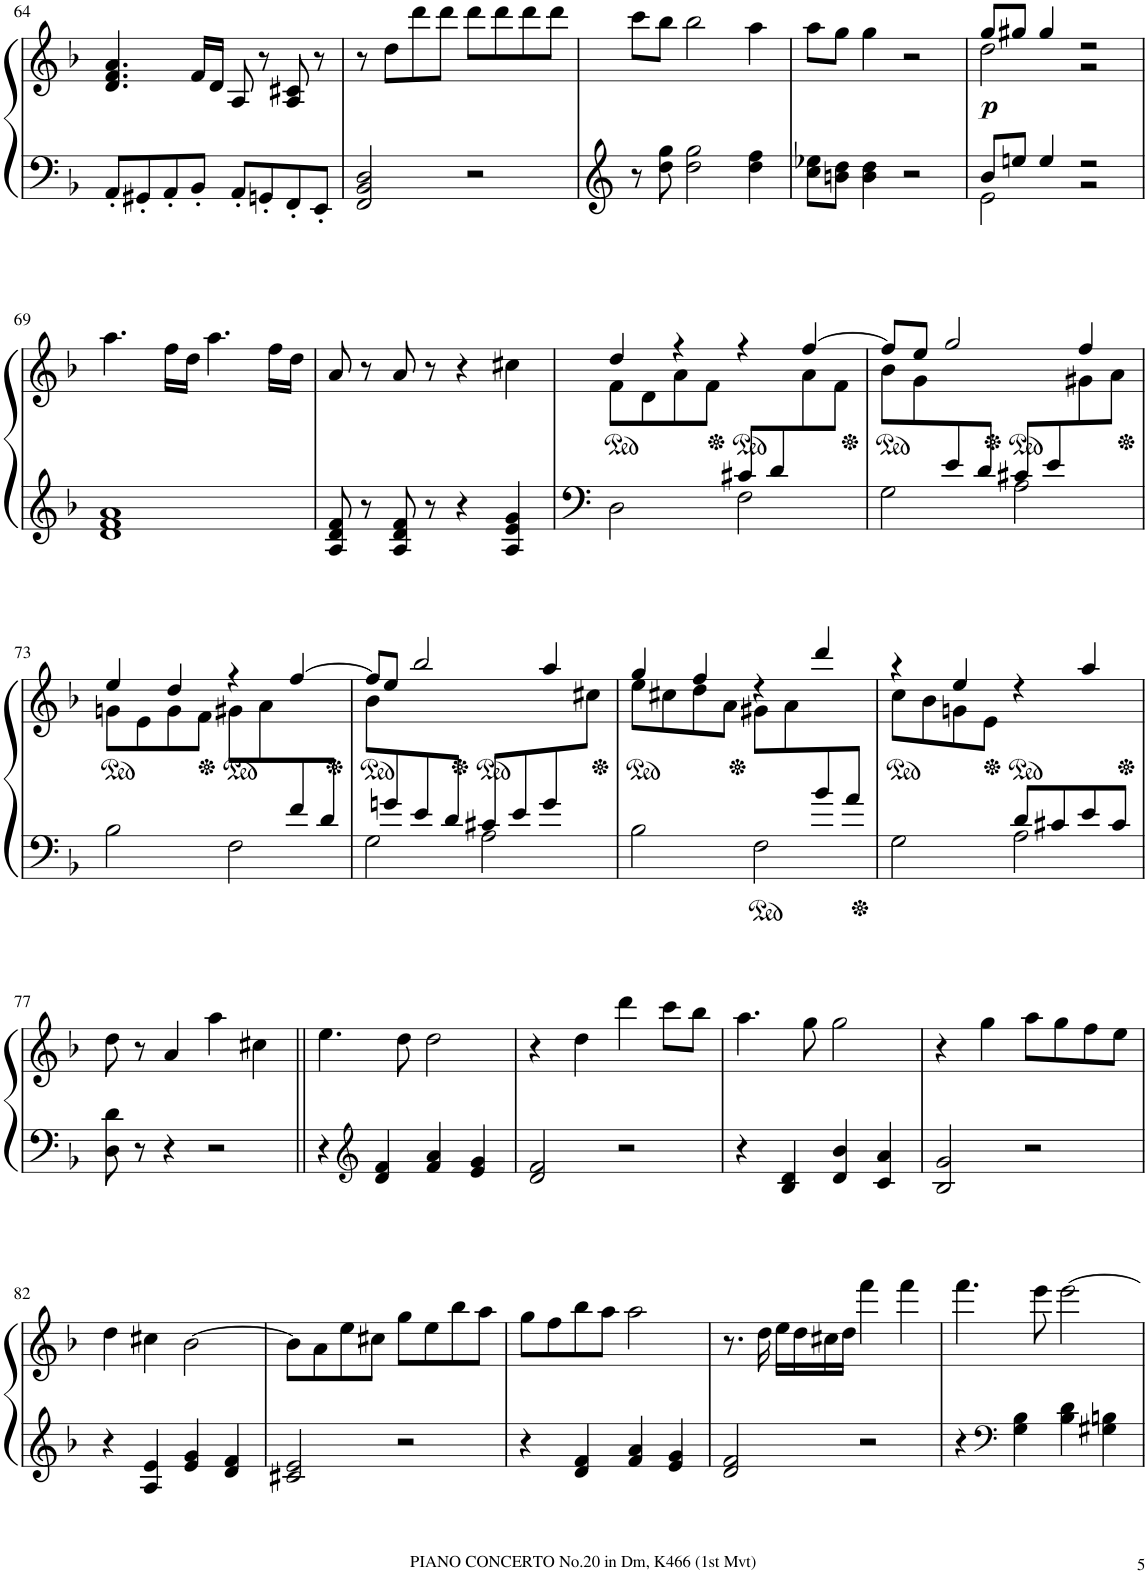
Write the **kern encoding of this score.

**kern	**kern	**dynam
*part1	*part1	*part1
*staff2	*staff1	*staff1/2
*I"ピアノ	*	*
!!LO:PB:g=z
*clefG2	*clefG2	*
*k[b-]	*k[b-]	*
*M4/4	*M4/4	*
*met(c)	*met(c)	*
=64	=64	=64
8AA'/L	4.d/ 4.f/ 4.a/	.
8GG#X'/	.	.
8AA'/	.	.
8BB-'/J	16f/LL	.
.	16d/JJ	.
8AA'/L	8A/	.
8GGn'/	8r	.
8FF'/	8A/ 8c#X/	.
8EE'/J	8r	.
=65	=65	=65
2FF/ 2BB-/ 2D/	8r	.
.	8dd\L	.
.	8ddd\	.
.	8ddd\J	.
2r	8ddd\L	.
.	8ddd\	.
.	8ddd\	.
.	8ddd\J	.
=66	=66	=66
8r	8ccc\L	.
8dd\ 8gg\	8bb-\J	.
2dd\ 2gg\	2bb-\	.
4dd\ 4ff\	4aa\	.
=67	=67	=67
8cc\ 8ee-X\L	8aa\L	.
8bn\ 8dd\J	8gg\J	.
4b\ 4dd\	4gg\	.
2r	2r	.
=68	=68	=68
*^	*^	*
!	!	!	!	!LO:DY:b
8b-/L	2e\	8gg/L	2dd\	p
8een/J	.	8gg#X/J	.	.
4ee/	.	4gg#/	.	.
2r	2r	2r	2r	.
*v	*v	*	*	*
*	*v	*v	*
!!LO:LB:g=z
=69	=69	=69
1d 1f 1a	4.aa\	.
.	16ff\LL	.
.	16dd\JJ	.
.	4.aa\	.
.	16ff\LL	.
.	16dd\JJ	.
=70	=70	=70
8A/ 8d/ 8f/	8a/	.
8r	8r	.
8A/ 8d/ 8f/	8a/	.
8r	8r	.
4r	4r	.
4A/ 4e/ 4g/	4cc#X\	.
=71	=71	=71
*^	*	*
*	*	*ped	*
*	*	*^	*
2ryy	2D\	4dd/	8f\L	.
.	.	.	8d\	.
.	.	4r	8a\	.
.	.	.	8f\J	.
*	*	*Xped	*	*
*	*	*ped	*	*
8c#X/L	2F\	4r	4ryy	.
8d/	.	.	.	.
4ryy	.	[4ff/	8a\	.
.	.	.	8f\J	.
=72	=72	=72	=72	=72
*	*	*Xped	*	*
*	*	*ped	*	*
4ryy	2G\	8ff/L]	8b-\L	.
.	.	8ee/J	8g\	.
8e/	.	2gg/	2ryy	.
8d/J	.	.	.	.
*ped	*	*	*	*
8c#X/L	2A\	.	.	.
8e/	.	.	.	.
4ryy	.	4ff/	8g#X\	.
.	.	.	8a\J	.
!!LO:LB:g=z	!!
=73	=73	=73	=73	=73
*	*	*Xped	*	*
*	*	*ped	*	*
2.ryy	2B-\	4ee/	8gn\L	.
.	.	.	8e\	.
.	.	4dd/	8g\	.
.	.	.	8f\J	.
*	*	*Xped	*	*
*	*	*ped	*	*
.	2F\	4r	8g#X\L	.
.	.	.	8a\	.
8f/	.	[4ff/	4ryy	.
8d/J	.	.	.	.
=74	=74	=74	=74	=74
*	*	*Xped	*	*
*	*	*ped	*	*
8ryy	2G\	8ff/L]	8b-\L	.
8gn/	.	8ee/J	2.ryy	.
8e/	.	2bb-/	.	.
8d/J	.	.	.	.
*Xped	*	*	*	*
*ped	*	*	*	*
8c#X/L	2A\	.	.	.
8e/	.	.	.	.
8g/	.	4aa/	.	.
8ryy	.	.	8cc#X\J	.
=75	=75	=75	=75	=75
*	*	*Xped	*	*
*	*	*ped	*	*
2.ryy	2B-\	4gg/	8ee\L	.
.	.	.	8cc#X\	.
.	.	4ff/	8dd\	.
.	.	.	8a\J	.
*ped	*	*	*	*
*	*	*Xped	*	*
.	2F\	4r	8g#X\L	.
.	.	.	8a\	.
8b-/	.	4ddd/	4ryy	.
8a/J	.	.	.	.
=76	=76	=76	=76	=76
*Xped	*	*	*	*
*	*	*ped	*	*
2ryy	2G\	4r	8cc\L	.
.	.	.	8b-\	.
.	.	4ee/	8gn\	.
.	.	.	8e\J	.
*	*	*Xped	*	*
8d/L	2A\	4r	2ryy	.
8c#X/	.	.	.	.
8e/	.	4aa/	.	.
8c#/J	.	.	.	.
*v	*v	*	*	*
*	*v	*v	*
!!LO:LB:g=z
=77	=77	=77
*	*Xped	*
8D\ 8d\	8dd\	.
8r	8r	.
4r	4a/	.
2r	4aa\	.
.	4cc#X\	.
=78||	=78||	=78||
4r	4.ee\	.
*clefG2	*	*
4d/ 4f/	.	.
.	8dd\	.
4f/ 4a/	2dd\	.
4e/ 4g/	.	.
=79	=79	=79
2d/ 2f/	4r	.
.	4dd\	.
2r	4ddd\	.
.	8ccc\L	.
.	8bb-\J	.
=80	=80	=80
4r	4.aa\	.
4B-/ 4d/	.	.
.	8gg\	.
4d/ 4b-/	2gg\	.
4c/ 4a/	.	.
=81	=81	=81
2B-/ 2g/	4r	.
.	4gg\	.
2r	8aa\L	.
.	8gg\	.
.	8ff\	.
.	8ee\J	.
!!LO:LB:g=z
=82	=82	=82
4r	4dd\	.
4A/ 4e/	4cc#X\	.
4e/ 4g/	[2b-\	.
4d/ 4f/	.	.
=83	=83	=83
2c#X/ 2e/	8b-\L]	.
.	8a\	.
.	8ee\	.
.	8cc#X\J	.
2r	8gg\L	.
.	8ee\	.
.	8bb-\	.
.	8aa\J	.
=84	=84	=84
4r	8gg\L	.
.	8ff\	.
4d/ 4f/	8bb-\	.
.	8aa\J	.
4f/ 4a/	2aa\	.
4e/ 4g/	.	.
=85	=85	=85
2d/ 2f/	8.r	.
.	16dd\	.
.	16ee\LL	.
.	16dd\	.
.	16cc#X\	.
.	16dd\JJ	.
2r	4fff\	.
.	4fff\	.
=86	=86	=86
4r	4.fff\	.
*clefF4	*	*
4G\ 4B-\	.	.
.	8eee\	.
4B-\ 4d\	[2eee\	.
4G#X\ 4Bn\	.	.
=	=	=
*-	*-	*-
